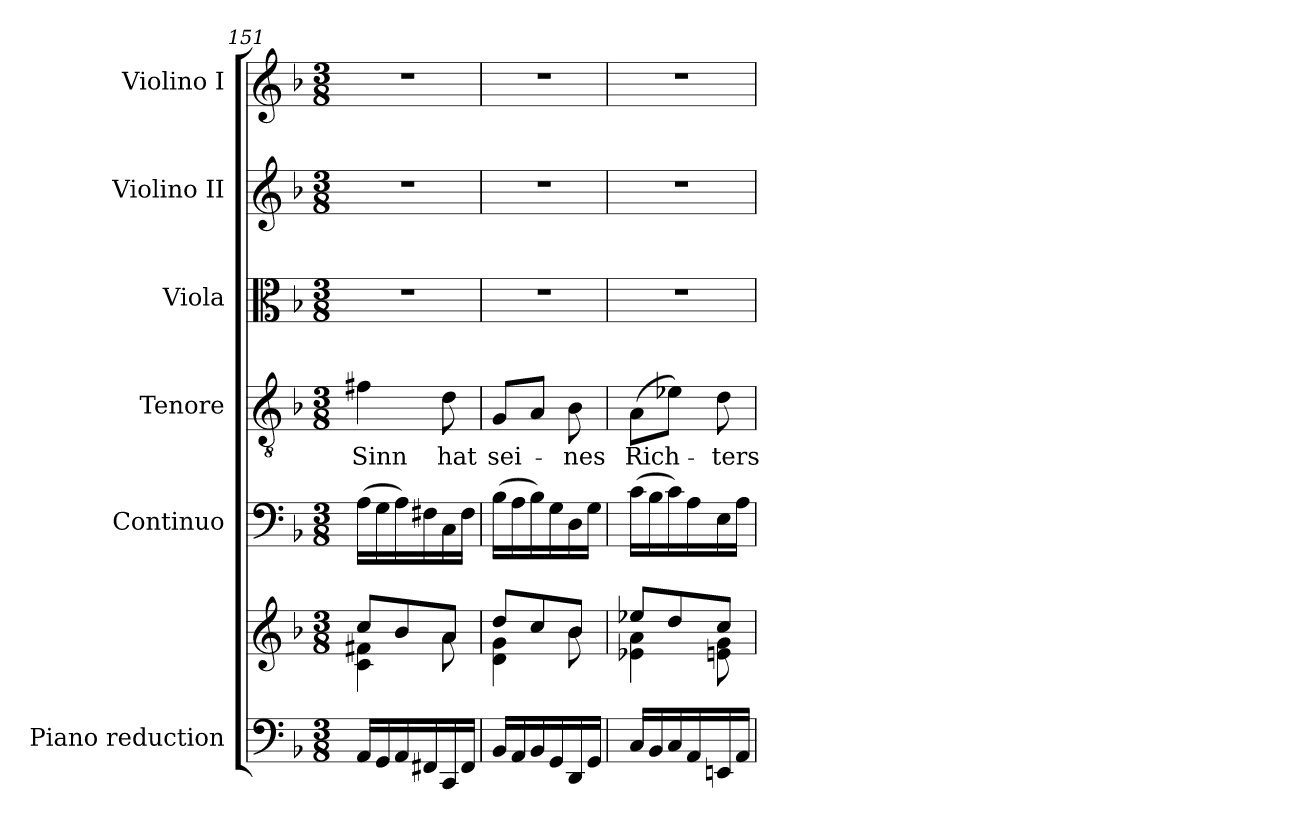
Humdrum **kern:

**kern	**kern	**kern	**kern	**text	**kern	**kern	**kern
*part6	*part6	*part5	*part4	*part4	*part3	*part2	*part1
*staff7	*staff6	*staff5	*staff4	*staff4	*staff3	*staff2	*staff1
*I"Piano reduction	*	*I"Continuo	*I"Tenore	*	*I"Viola	*I"Violino II	*I"Violino I
*I'Pno	*	*	*	*	*I'Vla	*I'Vln	*I'Vln
*clefF4	*clefG2	*clefF4	*clefGv2	*	*clefC3	*clefG2	*clefG2
*k[b-]	*k[b-]	*k[b-]	*k[b-]	*	*k[b-]	*k[b-]	*k[b-]
*M3/8	*M3/8	*M3/8	*M3/8	*	*M3/8	*M3/8	*M3/8
=151	=151	=151	=151	=151	=151	=151	=151
*	*^	*	*	*	*	*	*
!	!	!	!	!	!LO:LY:b	!	!	!
16AA/LL	8cc/L	4c\ 4f#X\	(>16A\LL	4f#X\	Sinn	4.r	4.r	4.r
16GG/	.	.	16G\	.	.	.	.	.
16AA/	8b-/	.	16A\)	.	.	.	.	.
16FF#X/	.	.	16F#X\	.	.	.	.	.
!	!	!	!	!	!LO:LY:b	!	!	!
16CC/	8a/J	8a\	16C\	8d\	hat	.	.	.
16FF#/JJ	.	.	16F#\JJ	.	.	.	.	.
=152	=152	=152	=152	=152	=152	=152	=152	=152
!	!	!	!	!	!LO:LY:b	!	!	!
16BB-/LL	8dd/L	4d\ 4g\	(>16B-\LL	8G/L	sei-	4.r	4.r	4.r
16AA/	.	.	16A\	.	.	.	.	.
16BB-/	8cc/	.	16B-\)	8A/J	.	.	.	.
16GG/	.	.	16G\	.	.	.	.	.
!	!	!	!	!	!LO:LY:b	!	!	!
16DD/	8b-/J	8b-\	16D\	8B-\	-nes	.	.	.
16GG/JJ	.	.	16G\JJ	.	.	.	.	.
=153	=153	=153	=153	=153	=153	=153	=153	=153
!	!	!	!	!	!LO:LY:b	!	!	!
16C/LL	8ee-X/L	4e-X\ 4a\	(>16c\LL	(>8A\L	Rich-	4.r	4.r	4.r
16BB-/	.	.	16B-\	.	.	.	.	.
16C/	8dd/	.	16c\)	8e-X\J)	.	.	.	.
16AA/	.	.	16A\	.	.	.	.	.
!	!	!	!	!	!LO:LY:b	!	!	!
16EEn/	8cc/J	8en\ 8g\	16E\	8d\	-ters	.	.	.
16AA/JJ	.	.	16A\JJ	.	.	.	.	.
*	*v	*v	*	*	*	*	*	*
=	=	=	=	=	=	=	=
*-	*-	*-	*-	*-	*-	*-	*-
